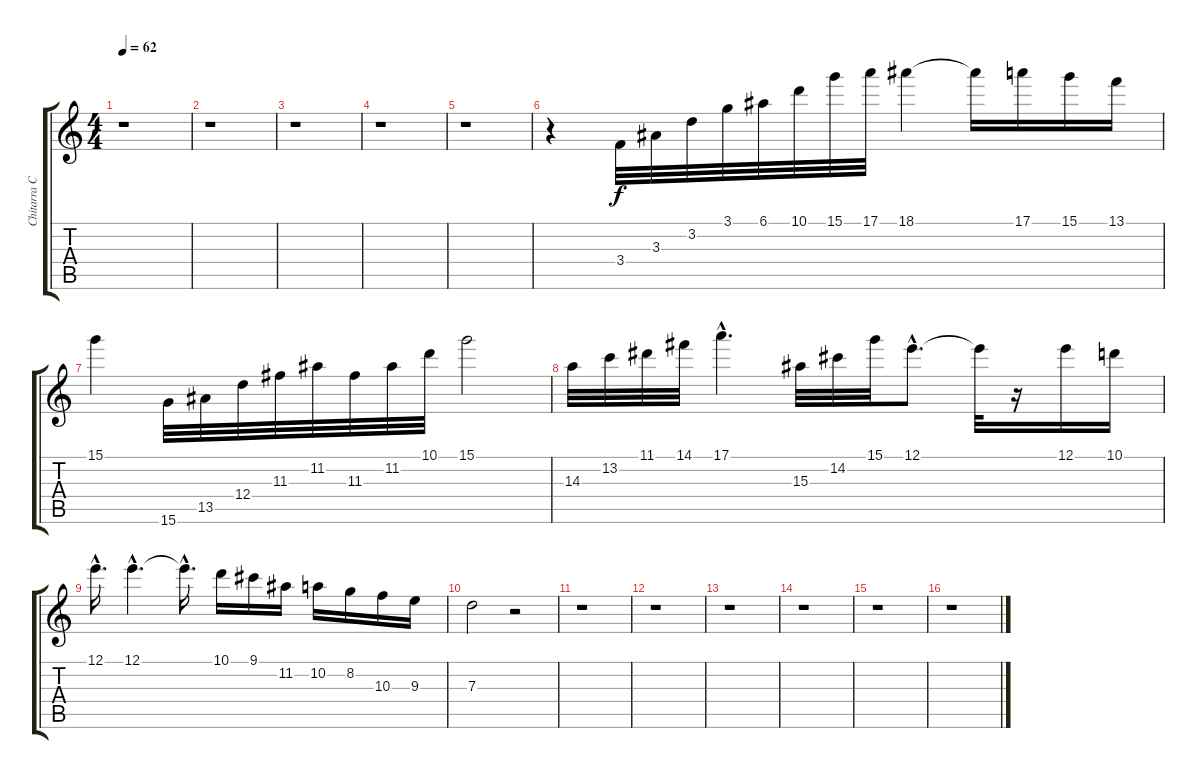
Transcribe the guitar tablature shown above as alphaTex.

\track ("Chitarra Classica" "Chitarra C") {instrument acousticguitarnylon}
\staff {score tabs}
\tuning (E4 B3 G3 D3 A2 E2) {hide}
\ts (4 4)
\tempo 62
\clef g2
\ks c
r.1{dy f instrument acousticguitarnylon} |
r.1 |
r.1 |
r.1 |
r.1 |
r.4 3.4.32 3.3.32 3.2.32 3.1.32 6.1.32 10.1.32 15.1.32 17.1.32 18.1.4 18.1{t}.16 17.1.16 15.1.16 13.1.16 |
15.1.4 15.6.32 13.5.32 12.4.32 11.3.32 11.2.32 11.3.32 11.2.32 10.1.32 15.1.2 |
14.3.32 13.2.32 11.1.32 14.1.32 17.1{hac}.4{d} 15.3.32 14.2.32 15.1.32 12.1{hac}.8{d} 12.1{t}.32 r.16 12.1.16 10.1.16 |
12.1{hac}.16{d} 12.1{hac}.4{d} 12.1{hac t}.16{d} 10.1.16 9.1.16 11.2.16 10.2.16 8.2.16 10.3.16 9.3.16 |
7.3.2 r.2 |
r.1 |
r.1 |
r.1 |
r.1 |
r.1 |
r.1
